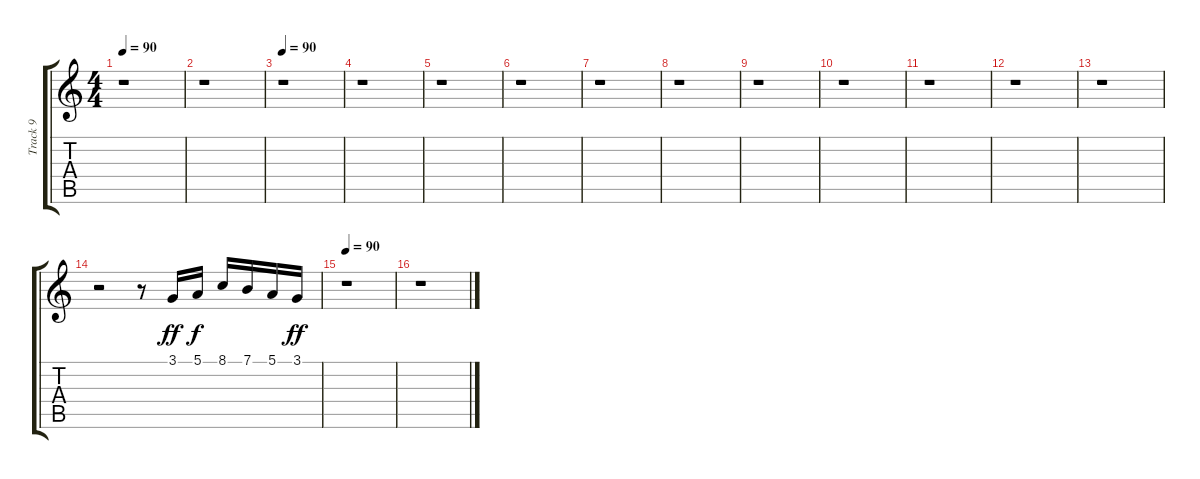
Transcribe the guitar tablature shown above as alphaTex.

\track ("Track 9" "Track 9") {instrument lead2sawtooth}
\staff {score tabs}
\tuning (E4 B3 G3 D3 A2 E2) {hide}
\ts (4 4)
\tempo 90
\clef g2
\ks c
r.1{dy ff} |
r.1 |
\tempo 90
r.1 |
r.1 |
r.1 |
r.1 |
r.1 |
r.1 |
r.1 |
r.1 |
r.1 |
r.1 |
r.1 |
r.2 r.8 3.1.16 5.1.16{dy f} 8.1.16 7.1.16 5.1.16 3.1.16{dy ff} |
\tempo 90
r.1 |
r.1
